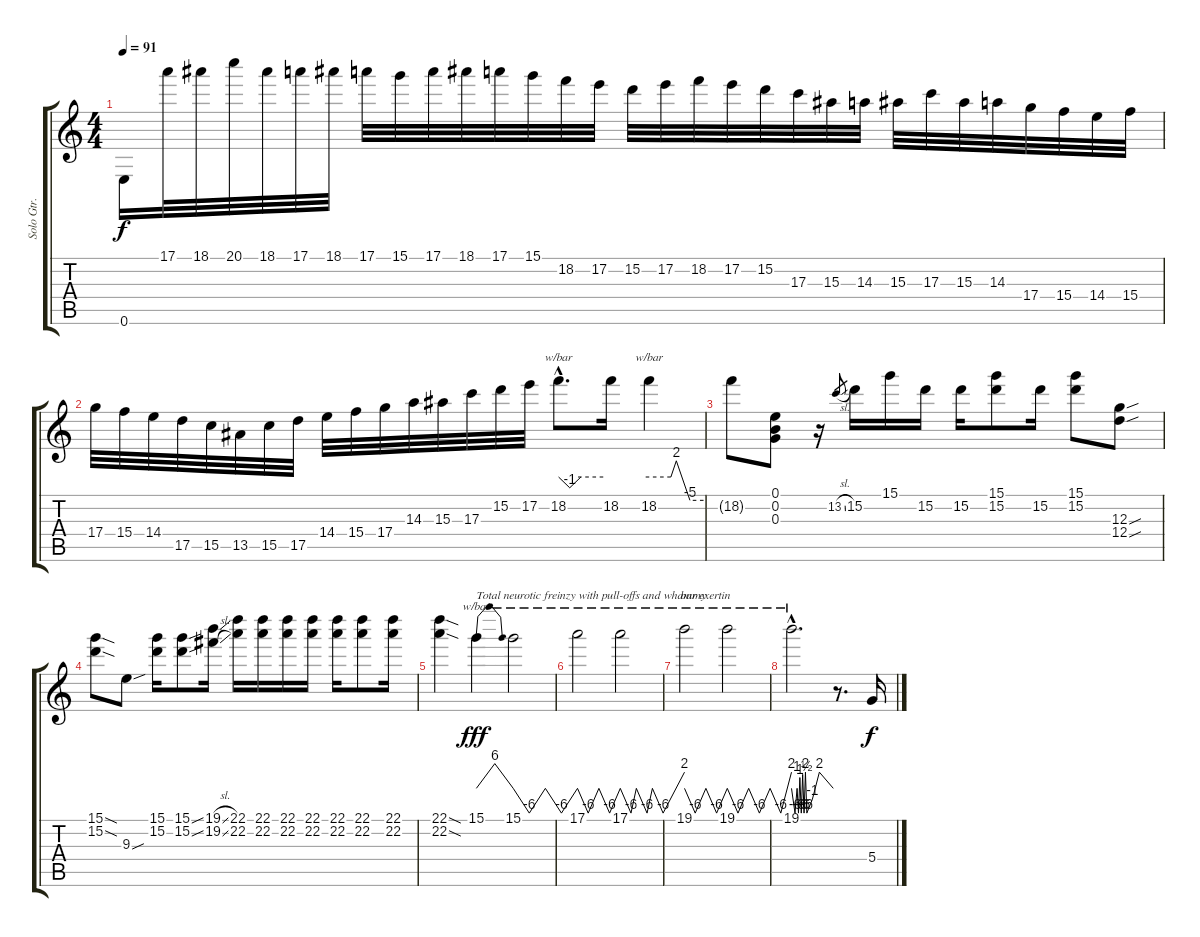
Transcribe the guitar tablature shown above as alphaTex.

\track ("Solo Gtr." "Solo Gtr.") {instrument distortionguitar}
\staff {score tabs}
\tuning (E4 B3 G3 D3 A2 E2) {hide}
\ts (4 4)
\tempo 91
\clef g2
\ks c
0.6{t}.16{dy f} 17.1.32 18.1.32 20.1.32 18.1.32 17.1.32 18.1.32 17.1.32 15.1.32 17.1.32 18.1.32 17.1.32 15.1.32 18.2.32 17.2.32 15.2.32 17.2.32 18.2.32 17.2.32 15.2.32 17.3.32 15.3.32 14.3.32 15.3.32 17.3.32 15.3.32 14.3.32 17.4.32 15.4.32 14.4.32 15.4.32 |
17.4.32 15.4.32 14.4.32 17.5.32 15.5.32 13.5.32 15.5.32 17.5.32 14.4.32 15.4.32 17.4.32 14.3.32 15.3.32 17.3.32 15.2.32 17.2.32 18.2{hac}.8{d tbe (custom default 0 0 15 -4 30 0 60 0)} 18.2.16 18.2.4{tbe (custom default 0 0 24 0 30 8 45 -20 60 -20)} |
18.2{t}.8 (0.1 0.2 0.3).8 r.16 13.2{sl}.8{gr} 15.2.16 15.1.16 15.2.16 15.2.16 (15.1 15.2).8 15.2.16 (15.1 15.2).8 (12.3{sou} 12.4{sou}).8 |
(15.1{sod} 15.2{sod}).8 9.3{sou}.8 (15.1 15.2).16 (15.1{sou} 15.2{sou}).8 (19.1{sl} 19.2{sl}).16 (22.1 22.2).16 (22.1 22.2).16 (22.1 22.2).16 (22.1 22.2).16 (22.1 22.2).16 (22.1 22.2).8 (22.1 22.2).16 |
(22.1{sod} 22.2{sod}).4 15.1.4{tbe (dip default 0 0 30 24 60 0) txt "Total neurotic freinzy with pull-offs and whammy " dy fff} 15.1.2{tbe (custom default 0 0 15 -24 30 0 45 -24 60 0)} |
17.1.2{tbe (custom default 0 0 15 -24 30 0 45 -24 60 0)} 17.1.2{tbe (custom default 0 0 10 -24 15 0 25 -24 30 0 40 -24 60 8) txt "                    bar exertin"} |
19.1.2{tbe (custom default 0 0 15 -24 30 0 45 -24 60 0)} 19.1.2{tbe (custom default 0 0 10 -24 20 0 30 -24 40 0 50 -24 60 8)} |
19.1{hac}.2{d tbe (custom default 0 0 5 -24 8 0 10 -24 12 4 14 -24 16 6 18 -24 20 8 22 -24 30 -4 40 8 60 0)} r.8{d} 5.4.16{dy f}
